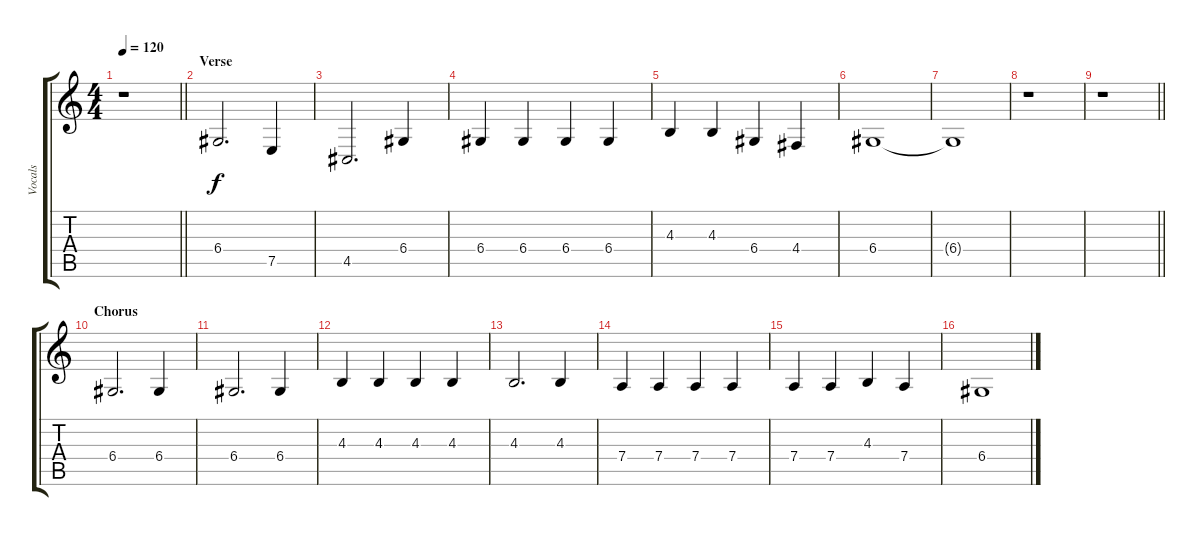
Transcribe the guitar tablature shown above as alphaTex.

\track ("Vocals" "Vocals") {instrument tenorsax}
\staff {score tabs}
\tuning (E4 B3 G3 D3 A2 E2) {hide}
\ts (4 4)
\tempo 120
\clef g2
\barLineRight lightlight
\ks c
r.1{dy f} |
\section ("" "Verse")
6.4.2{d} 7.5.4 |
4.5.2{d} 6.4.4 |
6.4.4 6.4.4 6.4.4 6.4.4 |
4.3.4 4.3.4 6.4.4 4.4.4 |
6.4.1 |
6.4{t}.1 |
r.1 |
\barLineRight lightlight
r.1 |
\section ("" "Chorus")
6.4.2{d} 6.4.4 |
6.4.2{d} 6.4.4 |
4.3.4 4.3.4 4.3.4 4.3.4 |
4.3.2{d} 4.3.4 |
7.4.4 7.4.4 7.4.4 7.4.4 |
7.4.4 7.4.4 4.3.4 7.4.4 |
6.4.1
